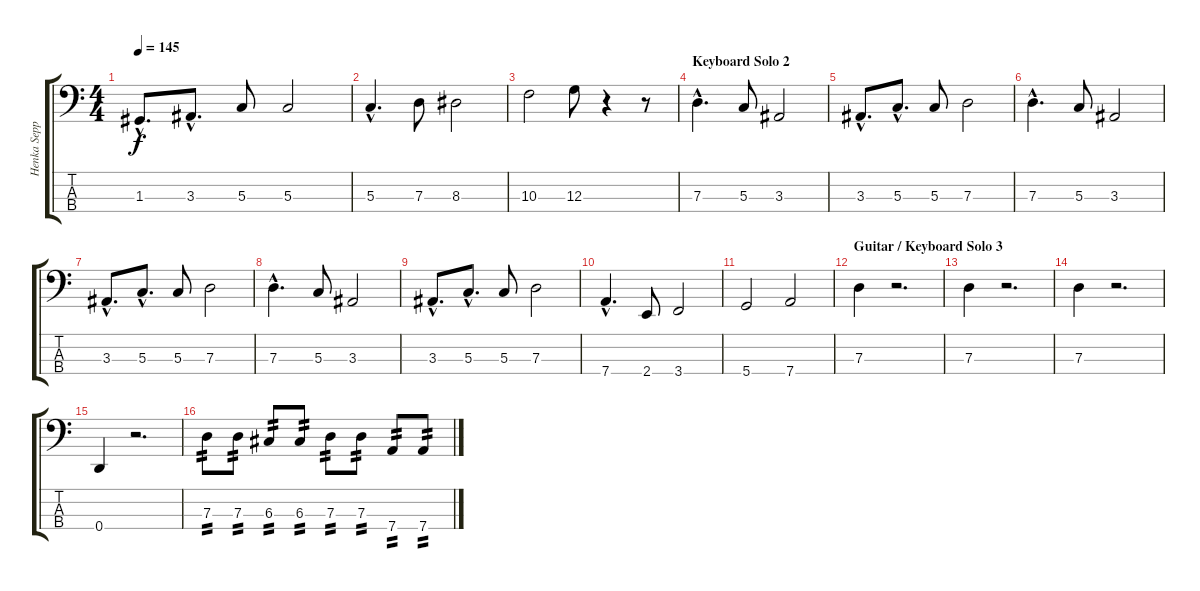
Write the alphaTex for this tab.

\track ("Henka Seppäla" "Henka Sepp") {instrument electricbasspick}
\staff {score tabs}
\tuning (F2 C2 G1 D1) {hide}
\ts (4 4)
\tempo 145
\clef f4
\ks c
1.3{hac}.8{d dy f} 3.3{hac}.8{d} 5.3.8 5.3.2 |
5.3{hac}.4{d} 7.3.8 8.3.2 |
10.3.2 12.3.8 r.4 r.8 |
\section ("" "Keyboard Solo 2")
7.3{hac}.4{d} 5.3.8 3.3.2 |
3.3{hac}.8{d} 5.3{hac}.8{d} 5.3.8 7.3.2 |
7.3{hac}.4{d} 5.3.8 3.3.2 |
3.3{hac}.8{d} 5.3{hac}.8{d} 5.3.8 7.3.2 |
7.3{hac}.4{d} 5.3.8 3.3.2 |
3.3{hac}.8{d} 5.3{hac}.8{d} 5.3.8 7.3.2 |
7.4{hac}.4{d} 2.4.8 3.4.2 |
5.4.2 7.4.2 |
\section ("" "Guitar / Keyboard Solo 3")
7.3.4 r.2{d} |
7.3.4 r.2{d} |
7.3.4 r.2{d} |
0.4.4 r.2{d} |
7.3.8{tp 2} 7.3.8{tp 2} 6.3.8{tp 2} 6.3.8{tp 2} 7.3.8{tp 2} 7.3.8{tp 2} 7.4.8{tp 2} 7.4.8{tp 2}
